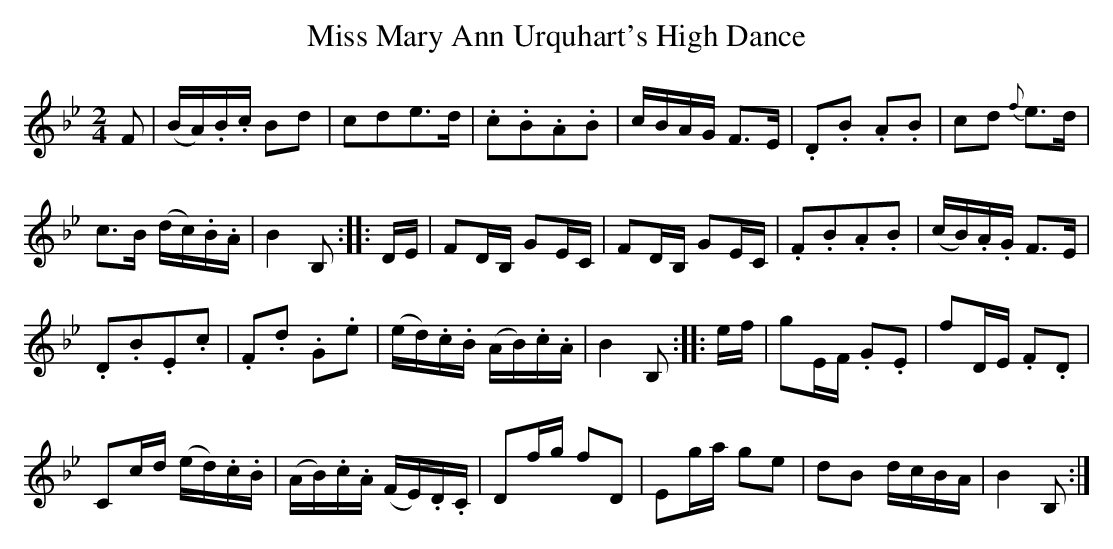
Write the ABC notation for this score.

X:1
T:Miss Mary Ann Urquhart's High Dance
M:2/4
L:1/8
K:Bb
F|(B/A/).B/.c/ Bd|cde>d|.c.B.A.B|c/B/A/G/ F>E|.D.B .A.B|cd {f}e>d|
c>B (d/c/).B/.A/|B2B,:||:D/E/|FD/B,/ GE/C/|FD/B,/ GE/C/|.F.B.A.B|(c/B/).A/.G/ F>E|
.D.B.E.c|.F.d .G.e|(e/d/).c/.B/ (A/B/).c/.A/|B2 B,::e/f/|gE/F/ .G.E|fD/E/ .F.D|
Cc/d/ (e/d/).c/.B/|(A/B/).c/.A/ (F/E/).D/.C/|Df/g/ fD|Eg/a/ ge|dB d/c/B/A/|B2 B,:|
